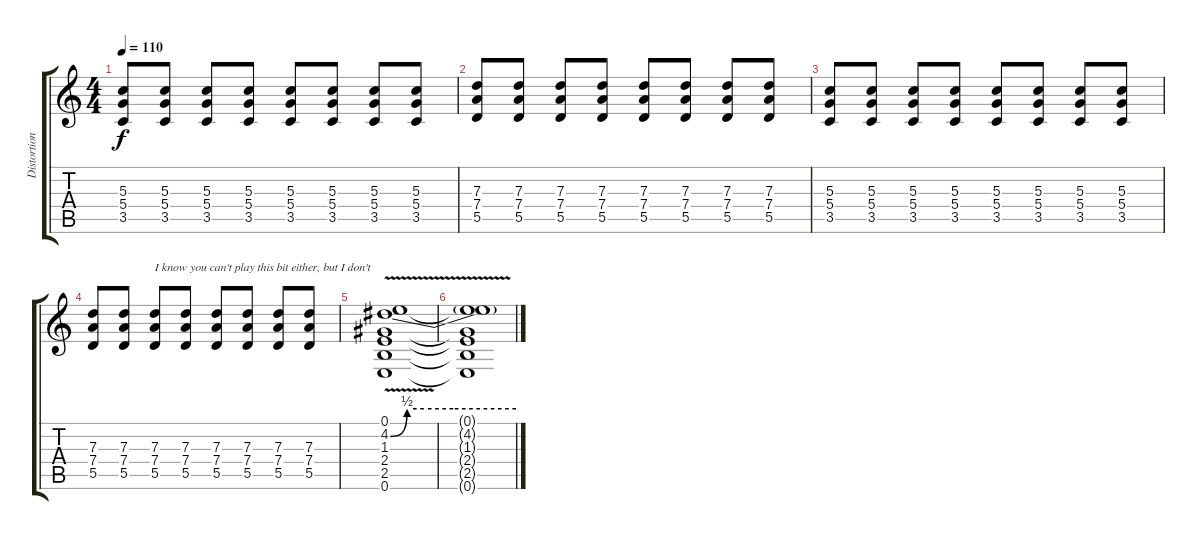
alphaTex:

\track ("Distortion and Lead (Guitar)" "Distortion") {instrument distortionguitar}
\staff {score tabs}
\tuning (E4 B3 G3 D3 A2 E2) {hide}
\ts (4 4)
\tempo 110
\clef g2
\ks c
(5.3 5.4 3.5).8{dy f} (5.3 5.4 3.5).8 (5.3 5.4 3.5).8 (5.3 5.4 3.5).8 (5.3 5.4 3.5).8 (5.3 5.4 3.5).8 (5.3 5.4 3.5).8 (5.3 5.4 3.5).8 |
(7.3 7.4 5.5).8 (7.3 7.4 5.5).8 (7.3 7.4 5.5).8 (7.3 7.4 5.5).8 (7.3 7.4 5.5).8 (7.3 7.4 5.5).8 (7.3 7.4 5.5).8 (7.3 7.4 5.5).8 |
(5.3 5.4 3.5).8 (5.3 5.4 3.5).8 (5.3 5.4 3.5).8 (5.3 5.4 3.5).8 (5.3 5.4 3.5).8 (5.3 5.4 3.5).8 (5.3 5.4 3.5).8 (5.3 5.4 3.5).8 |
(7.3 7.4 5.5).8 (7.3 7.4 5.5).8 (7.3 7.4 5.5).8{txt "I know you can't play this bit either, but I don't"} (7.3 7.4 5.5).8 (7.3 7.4 5.5).8 (7.3 7.4 5.5).8 (7.3 7.4 5.5).8 (7.3 7.4 5.5).8 |
(0.1 4.2{be (custom 0 0 8 2 16 2 30 2 60 2) v} 1.3 2.4 2.5 0.6).1 |
(0.1{t} 4.2{t} 1.3{t} 2.4{t} 2.5{t} 0.6{t}).1
